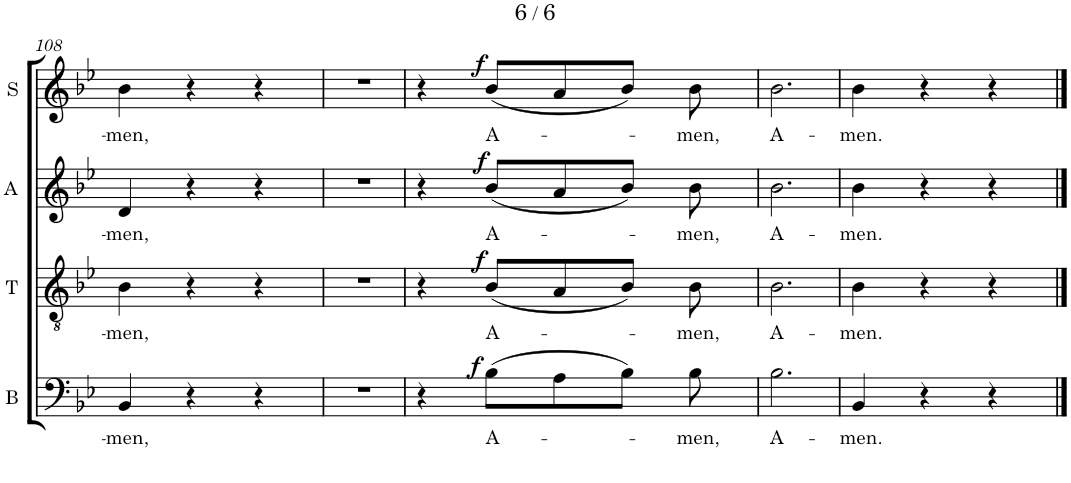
**kern	**text	**dynam	**kern	**text	**dynam	**kern	**text	**dynam	**kern	**text	**dynam
*part4	*part4	*part4	*part3	*part3	*part3	*part2	*part2	*part2	*part1	*part1	*part1
*staff4	*staff4	*staff4	*staff3	*staff3	*staff3	*staff2	*staff2	*staff2	*staff1	*staff1	*staff1
*I"B	*	*	*I"T	*	*	*I"A	*	*	*I"S	*	*
*I'B	*	*	*I'T	*	*	*I'A	*	*	*I'S	*	*
!!LO:PB:g=z
*clefF4	*	*	*clefGv2	*	*	*clefG2	*	*	*clefG2	*	*
*k[b-e-]	*	*	*k[b-e-]	*	*	*k[b-e-]	*	*	*k[b-e-]	*	*
*M3/4	*	*	*M3/4	*	*	*M3/4	*	*	*M3/4	*	*
=108	=108	=108	=108	=108	=108	=108	=108	=108	=108	=108	=108
!	!LO:LY:b	!	!	!LO:LY:b	!	!	!LO:LY:b	!	!	!LO:LY:b	!
4BB-/	-men,	.	4B-\	-men,	.	4d/	-men,	.	4b-\	-men,	.
4r	.	.	4r	.	.	4r	.	.	4r	.	.
4r	.	.	4r	.	.	4r	.	.	4r	.	.
=109	=109	=109	=109	=109	=109	=109	=109	=109	=109	=109	=109
2.r	.	.	2.r	.	.	2.r	.	.	2.r	.	.
=110	=110	=110	=110	=110	=110	=110	=110	=110	=110	=110	=110
4r	.	.	4r	.	.	4r	.	.	4r	.	.
!	!LO:LY:b	!LO:DY:b	!	!LO:LY:b	!LO:DY:b	!	!LO:LY:b	!LO:DY:b	!	!LO:LY:b	!LO:DY:b
(8B-\L	A-	f	(8B-/L	A-	f	(8b-/L	A-	f	(8b-/L	A-	f
8A\	.	.	8A/	.	.	8a/	.	.	8a/	.	.
8B-\J)	.	.	8B-/J)	.	.	8b-/J)	.	.	8b-/J)	.	.
!	!LO:LY:b	!	!	!LO:LY:b	!	!	!LO:LY:b	!	!	!LO:LY:b	!
8B-\	-men,	.	8B-\	-men,	.	8b-\	-men,	.	8b-\	-men,	.
=111	=111	=111	=111	=111	=111	=111	=111	=111	=111	=111	=111
!	!LO:LY:b	!	!	!LO:LY:b	!	!	!LO:LY:b	!	!	!LO:LY:b	!
2.B-\	A-	.	2.B-\	A-	.	2.b-\	A-	.	2.b-\	A-	.
=112	=112	=112	=112	=112	=112	=112	=112	=112	=112	=112	=112
!	!LO:LY:b	!	!	!LO:LY:b	!	!	!LO:LY:b	!	!	!LO:LY:b	!
4BB-/	-men.	.	4B-\	-men.	.	4b-\	-men.	.	4b-\	-men.	.
4r	.	.	4r	.	.	4r	.	.	4r	.	.
4r	.	.	4r	.	.	4r	.	.	4r	.	.
==	==	==	==	==	==	==	==	==	==	==	==
*-	*-	*-	*-	*-	*-	*-	*-	*-	*-	*-	*-
